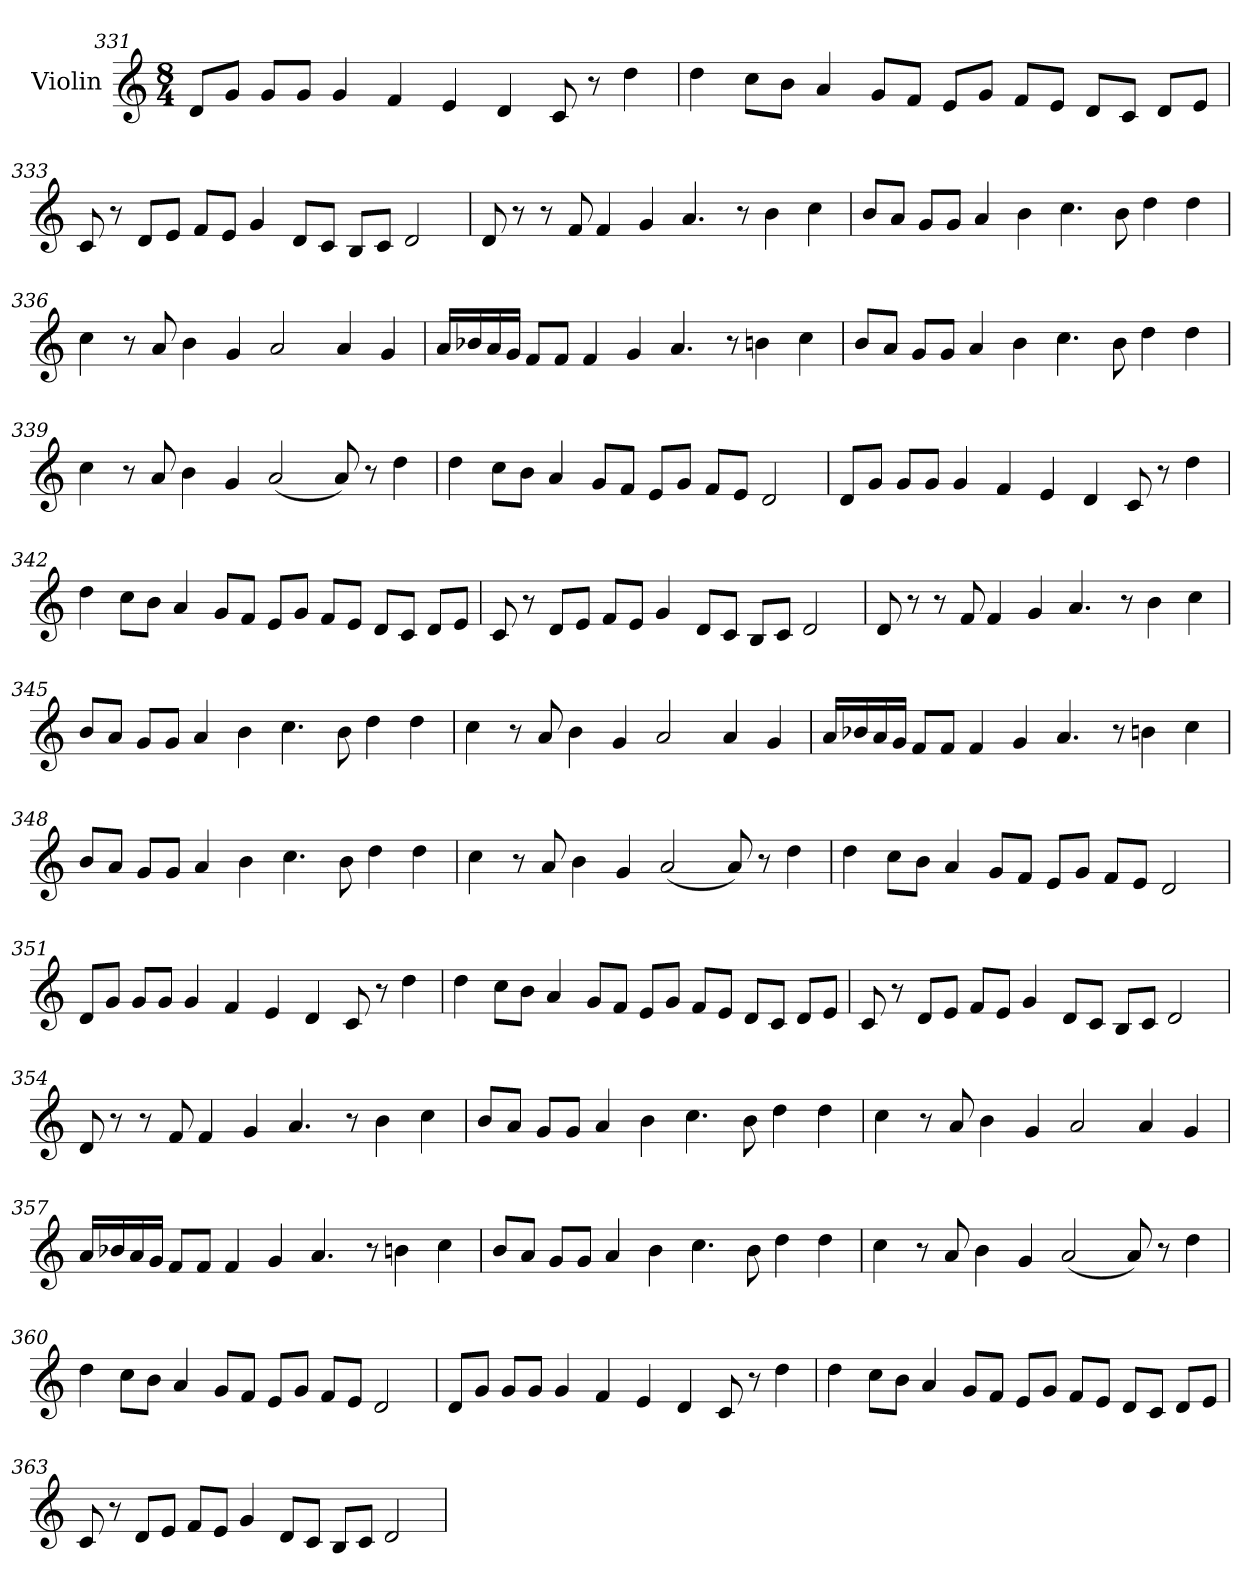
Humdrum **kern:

**kern
*part1
*staff1
*I"Violin
!!LO:LB:g=z
*clefG2
*k[]
*M8/4
=331
8d/L
8g/J
8g/L
8g/J
4g/
4f/
4e/
4d/
8c/
8r
4dd\
=332
4dd\
8cc\L
8b\J
4a/
8g/L
8f/J
8e/L
8g/J
8f/L
8e/J
8d/L
8c/J
8d/L
8e/J
!!LO:LB:g=z
=333
8c/
8r
8d/L
8e/J
8f/L
8e/J
4g/
8d/L
8c/J
8B/L
8c/J
2d/
=334
8d/
8r
8r
8f/
4f/
4g/
4.a/
8r
4b\
4cc\
!!LO:LB:g=z
=335
8b/L
8a/J
8g/L
8g/J
4a/
4b\
4.cc\
8b\
4dd\
4dd\
=336
4cc\
8r
8a/
4b\
4g/
2a/
4a/
4g/
!!LO:LB:g=z
=337
16a/LL
16b-X/
16a/
16g/JJ
8f/L
8f/J
4f/
4g/
4.a/
8r
4bn\
4cc\
=338
8b/L
8a/J
8g/L
8g/J
4a/
4b\
4.cc\
8b\
4dd\
4dd\
!!LO:LB:g=z
=339
4cc\
8r
8a/
4b\
4g/
(<2a/
8a/)
8r
4dd\
=340
4dd\
8cc\L
8b\J
4a/
8g/L
8f/J
8e/L
8g/J
8f/L
8e/J
2d/
!!LO:PB:g=z
=341
8d/L
8g/J
8g/L
8g/J
4g/
4f/
4e/
4d/
8c/
8r
4dd\
=342
4dd\
8cc\L
8b\J
4a/
8g/L
8f/J
8e/L
8g/J
8f/L
8e/J
8d/L
8c/J
8d/L
8e/J
!!LO:LB:g=z
=343
8c/
8r
8d/L
8e/J
8f/L
8e/J
4g/
8d/L
8c/J
8B/L
8c/J
2d/
=344
8d/
8r
8r
8f/
4f/
4g/
4.a/
8r
4b\
4cc\
!!LO:LB:g=z
=345
8b/L
8a/J
8g/L
8g/J
4a/
4b\
4.cc\
8b\
4dd\
4dd\
=346
4cc\
8r
8a/
4b\
4g/
2a/
4a/
4g/
!!LO:LB:g=z
=347
16a/LL
16b-X/
16a/
16g/JJ
8f/L
8f/J
4f/
4g/
4.a/
8r
4bn\
4cc\
=348
8b/L
8a/J
8g/L
8g/J
4a/
4b\
4.cc\
8b\
4dd\
4dd\
!!LO:LB:g=z
=349
4cc\
8r
8a/
4b\
4g/
(<2a/
8a/)
8r
4dd\
=350
4dd\
8cc\L
8b\J
4a/
8g/L
8f/J
8e/L
8g/J
8f/L
8e/J
2d/
!!LO:LB:g=z
=351
8d/L
8g/J
8g/L
8g/J
4g/
4f/
4e/
4d/
8c/
8r
4dd\
=352
4dd\
8cc\L
8b\J
4a/
8g/L
8f/J
8e/L
8g/J
8f/L
8e/J
8d/L
8c/J
8d/L
8e/J
!!LO:LB:g=z
=353
8c/
8r
8d/L
8e/J
8f/L
8e/J
4g/
8d/L
8c/J
8B/L
8c/J
2d/
=354
8d/
8r
8r
8f/
4f/
4g/
4.a/
8r
4b\
4cc\
!!LO:LB:g=z
=355
8b/L
8a/J
8g/L
8g/J
4a/
4b\
4.cc\
8b\
4dd\
4dd\
=356
4cc\
8r
8a/
4b\
4g/
2a/
4a/
4g/
!!LO:PB:g=z
=357
16a/LL
16b-X/
16a/
16g/JJ
8f/L
8f/J
4f/
4g/
4.a/
8r
4bn\
4cc\
=358
8b/L
8a/J
8g/L
8g/J
4a/
4b\
4.cc\
8b\
4dd\
4dd\
!!LO:LB:g=z
=359
4cc\
8r
8a/
4b\
4g/
(<2a/
8a/)
8r
4dd\
=360
4dd\
8cc\L
8b\J
4a/
8g/L
8f/J
8e/L
8g/J
8f/L
8e/J
2d/
!!LO:LB:g=z
=361
8d/L
8g/J
8g/L
8g/J
4g/
4f/
4e/
4d/
8c/
8r
4dd\
=362
4dd\
8cc\L
8b\J
4a/
8g/L
8f/J
8e/L
8g/J
8f/L
8e/J
8d/L
8c/J
8d/L
8e/J
!!LO:LB:g=z
=363
8c/
8r
8d/L
8e/J
8f/L
8e/J
4g/
8d/L
8c/J
8B/L
8c/J
2d/
=
*-
